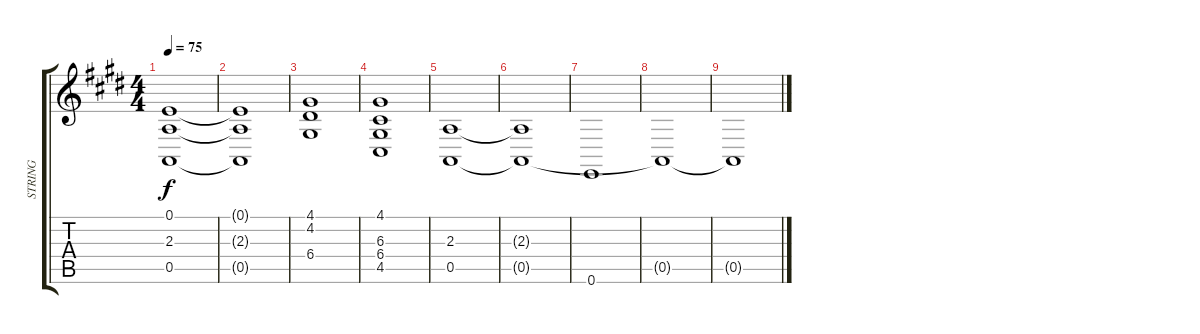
\track ("STRING" "STRING") {instrument stringensemble2}
\staff {score tabs}
\tuning (E4 B3 G3 D3 A2 E2) {hide}
\ts (4 4)
\tempo 75
\clef g2
\ks e
(0.1 2.3 0.5).1{dy f} |
(0.1{t} 2.3{t} 0.5{t}).1 |
(4.1 4.2 6.4).1 |
(4.1 6.3 6.4 4.5).1 |
(2.3 0.5).1 |
(2.3{t} 0.5{t}).1 |
0.6.1 |
0.5{t}.1 |
0.5{t}.1
